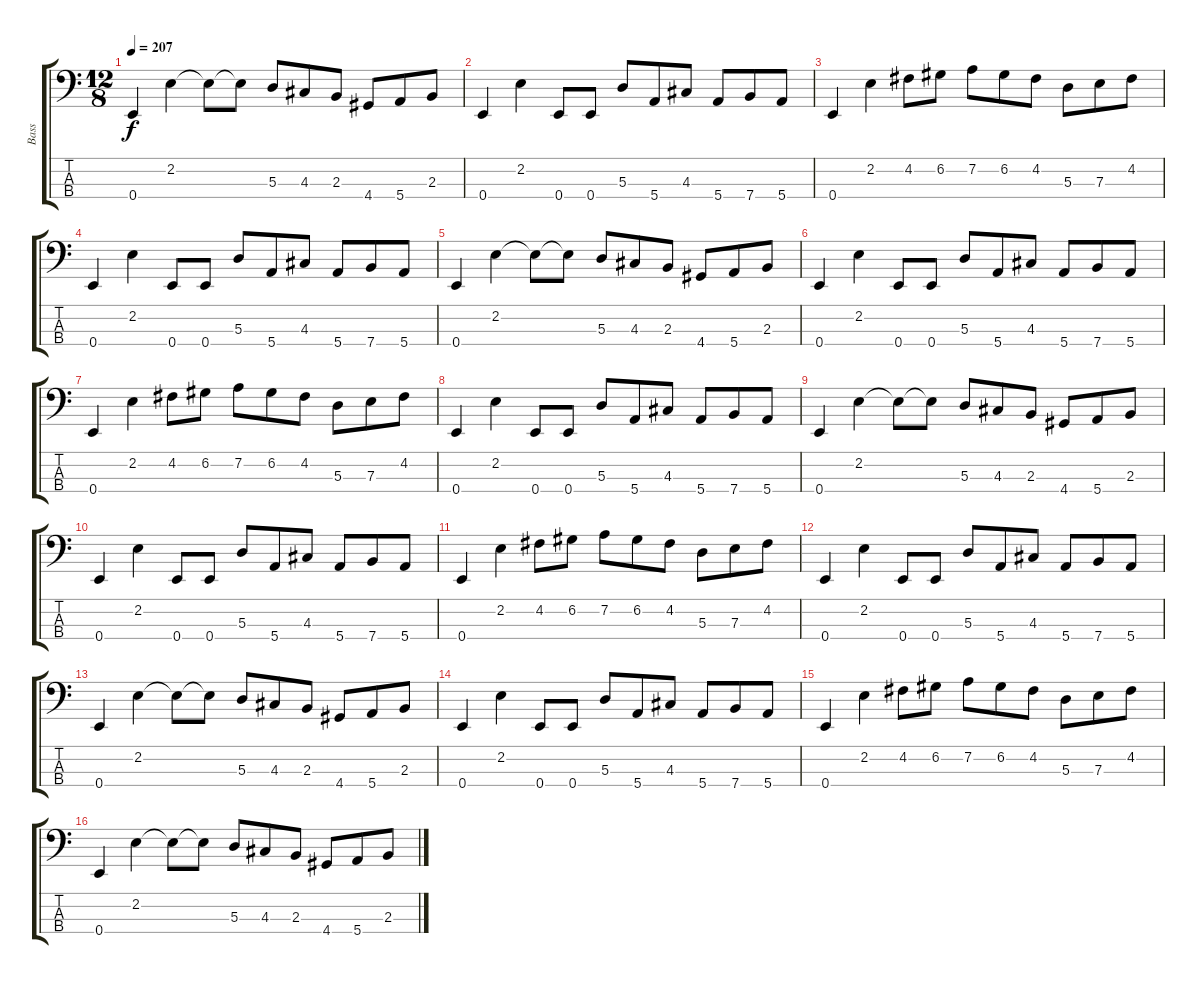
\track ("Bass" "Bass") {instrument electricbassfinger}
\staff {score tabs}
\tuning (G2 D2 A1 E1) {hide}
\ts (12 8)
\tempo 207
\clef f4
\ks c
0.4.4{dy f} 2.2.4 2.2{t}.8 2.2{t}.8 5.3.8 4.3.8 2.3.8 4.4.8 5.4.8 2.3.8 |
0.4.4 2.2.4 0.4.8 0.4.8 5.3.8 5.4.8 4.3.8 5.4.8 7.4.8 5.4.8 |
0.4.4 2.2.4 4.2.8 6.2.8 7.2.8 6.2.8 4.2.8 5.3.8 7.3.8 4.2.8 |
0.4.4 2.2.4 0.4.8 0.4.8 5.3.8 5.4.8 4.3.8 5.4.8 7.4.8 5.4.8 |
0.4.4 2.2.4 2.2{t}.8 2.2{t}.8 5.3.8 4.3.8 2.3.8 4.4.8 5.4.8 2.3.8 |
0.4.4 2.2.4 0.4.8 0.4.8 5.3.8 5.4.8 4.3.8 5.4.8 7.4.8 5.4.8 |
0.4.4 2.2.4 4.2.8 6.2.8 7.2.8 6.2.8 4.2.8 5.3.8 7.3.8 4.2.8 |
0.4.4 2.2.4 0.4.8 0.4.8 5.3.8 5.4.8 4.3.8 5.4.8 7.4.8 5.4.8 |
0.4.4 2.2.4 2.2{t}.8 2.2{t}.8 5.3.8 4.3.8 2.3.8 4.4.8 5.4.8 2.3.8 |
0.4.4 2.2.4 0.4.8 0.4.8 5.3.8 5.4.8 4.3.8 5.4.8 7.4.8 5.4.8 |
0.4.4 2.2.4 4.2.8 6.2.8 7.2.8 6.2.8 4.2.8 5.3.8 7.3.8 4.2.8 |
0.4.4 2.2.4 0.4.8 0.4.8 5.3.8 5.4.8 4.3.8 5.4.8 7.4.8 5.4.8 |
0.4.4 2.2.4 2.2{t}.8 2.2{t}.8 5.3.8 4.3.8 2.3.8 4.4.8 5.4.8 2.3.8 |
0.4.4 2.2.4 0.4.8 0.4.8 5.3.8 5.4.8 4.3.8 5.4.8 7.4.8 5.4.8 |
0.4.4 2.2.4 4.2.8 6.2.8 7.2.8 6.2.8 4.2.8 5.3.8 7.3.8 4.2.8 |
0.4.4 2.2.4 2.2{t}.8 2.2{t}.8 5.3.8 4.3.8 2.3.8 4.4.8 5.4.8 2.3.8
